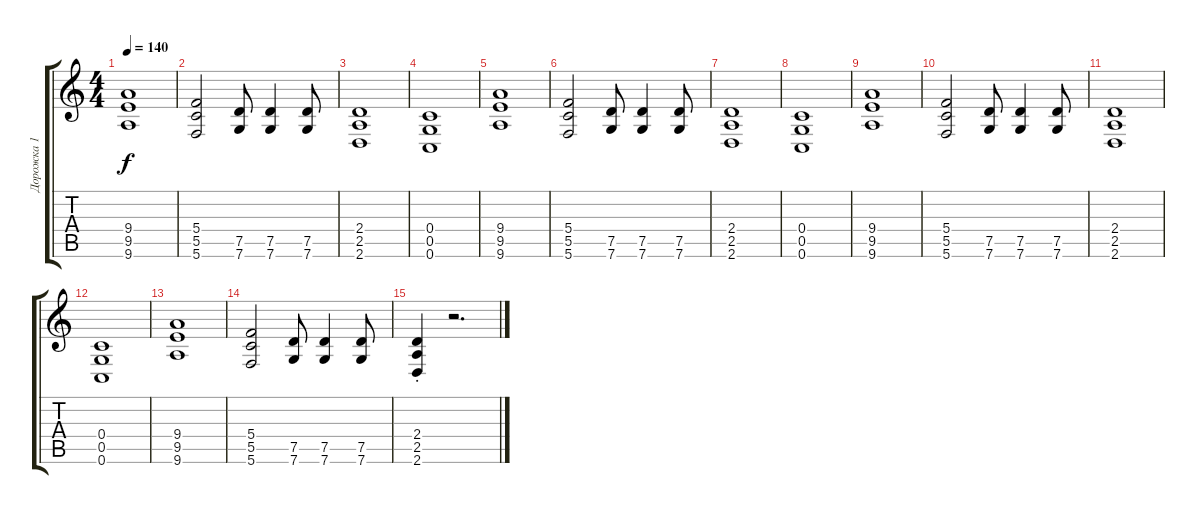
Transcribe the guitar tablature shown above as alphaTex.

\track ("Дорожка 1" "Дорожка 1") {instrument overdrivenguitar}
\staff {score tabs}
\tuning (D4 A3 F3 C3 G2 C2) {hide}
\ts (4 4)
\tempo 140
\clef g2
\ks c
(9.4 9.5 9.6).1{dy f} |
(5.4 5.5 5.6).2 (7.5 7.6).8 (7.5 7.6).4 (7.5 7.6).8 |
(2.4 2.5 2.6).1 |
(0.4 0.5 0.6).1 |
(9.4 9.5 9.6).1 |
(5.4 5.5 5.6).2 (7.5 7.6).8 (7.5 7.6).4 (7.5 7.6).8 |
(2.4 2.5 2.6).1 |
(0.4 0.5 0.6).1 |
(9.4 9.5 9.6).1 |
(5.4 5.5 5.6).2 (7.5 7.6).8 (7.5 7.6).4 (7.5 7.6).8 |
(2.4 2.5 2.6).1 |
(0.4 0.5 0.6).1 |
(9.4 9.5 9.6).1 |
(5.4 5.5 5.6).2 (7.5 7.6).8 (7.5 7.6).4 (7.5 7.6).8 |
(2.4{st} 2.5{st} 2.6{st}).4 r.2{d}
